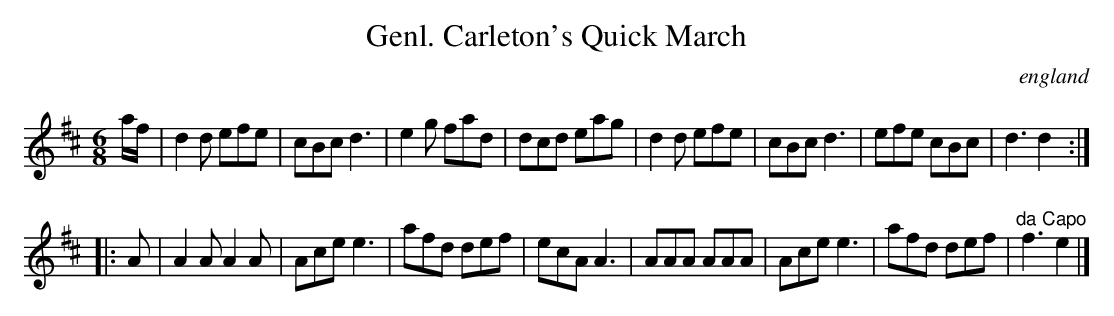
X:1
T:Genl. Carleton's Quick March
O:england
M:6/8
K:D
a/f/|\
d2d efe| cBc d3| e2g fad| dcd eag|\
d2d efe| cBc d3| efe cBc| d3 d2::
A|\
A2A A2A| Ace e3| afd def| ecA A3|\
AAA AAA| Ace e3| afd def| "da Capo"f3 e2|]
